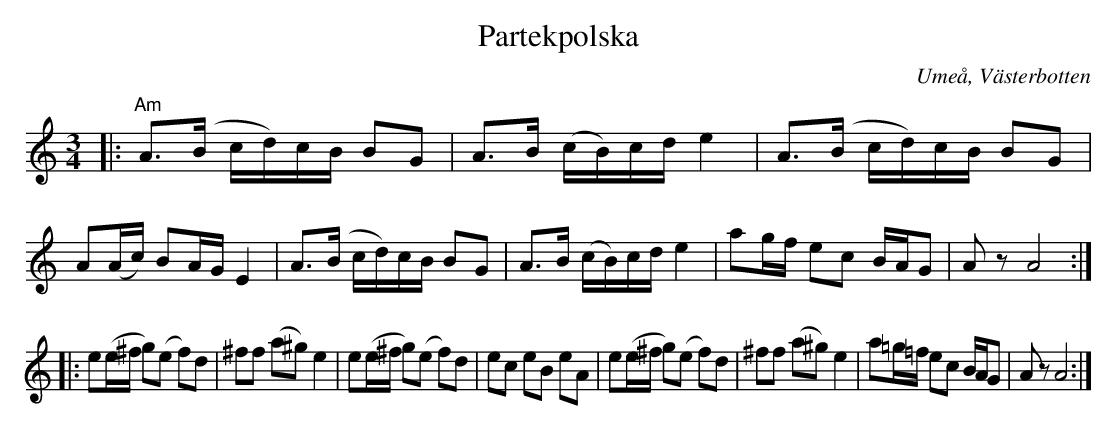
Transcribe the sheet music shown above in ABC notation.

X:1
T:Partekpolska
O:Umeå, Västerbotten
M:3/4
L:1/8
K:Am
|: "Am" A>(B c/d/)c/B/ BG | A>B (c/B/)c/d/ e2 |A>(B c/d/)c/B/ BG | A(A/c/) BA/G/ E2 |A>(B c/d/)c/B/ BG | A>B (c/B/)c/d/ e2 | ag/f/ ec B/A/G | Az A4 :|
|: e(e/^f/ g)(e f)d | ^ff (a^g) e2 | e(e/^f/ g)(e f)d | ec eB eA |e(e/^f/ g)(e f)d | ^ff (a^g) e2| a=g/=f/ ec B/A/G | Az A4 :|
